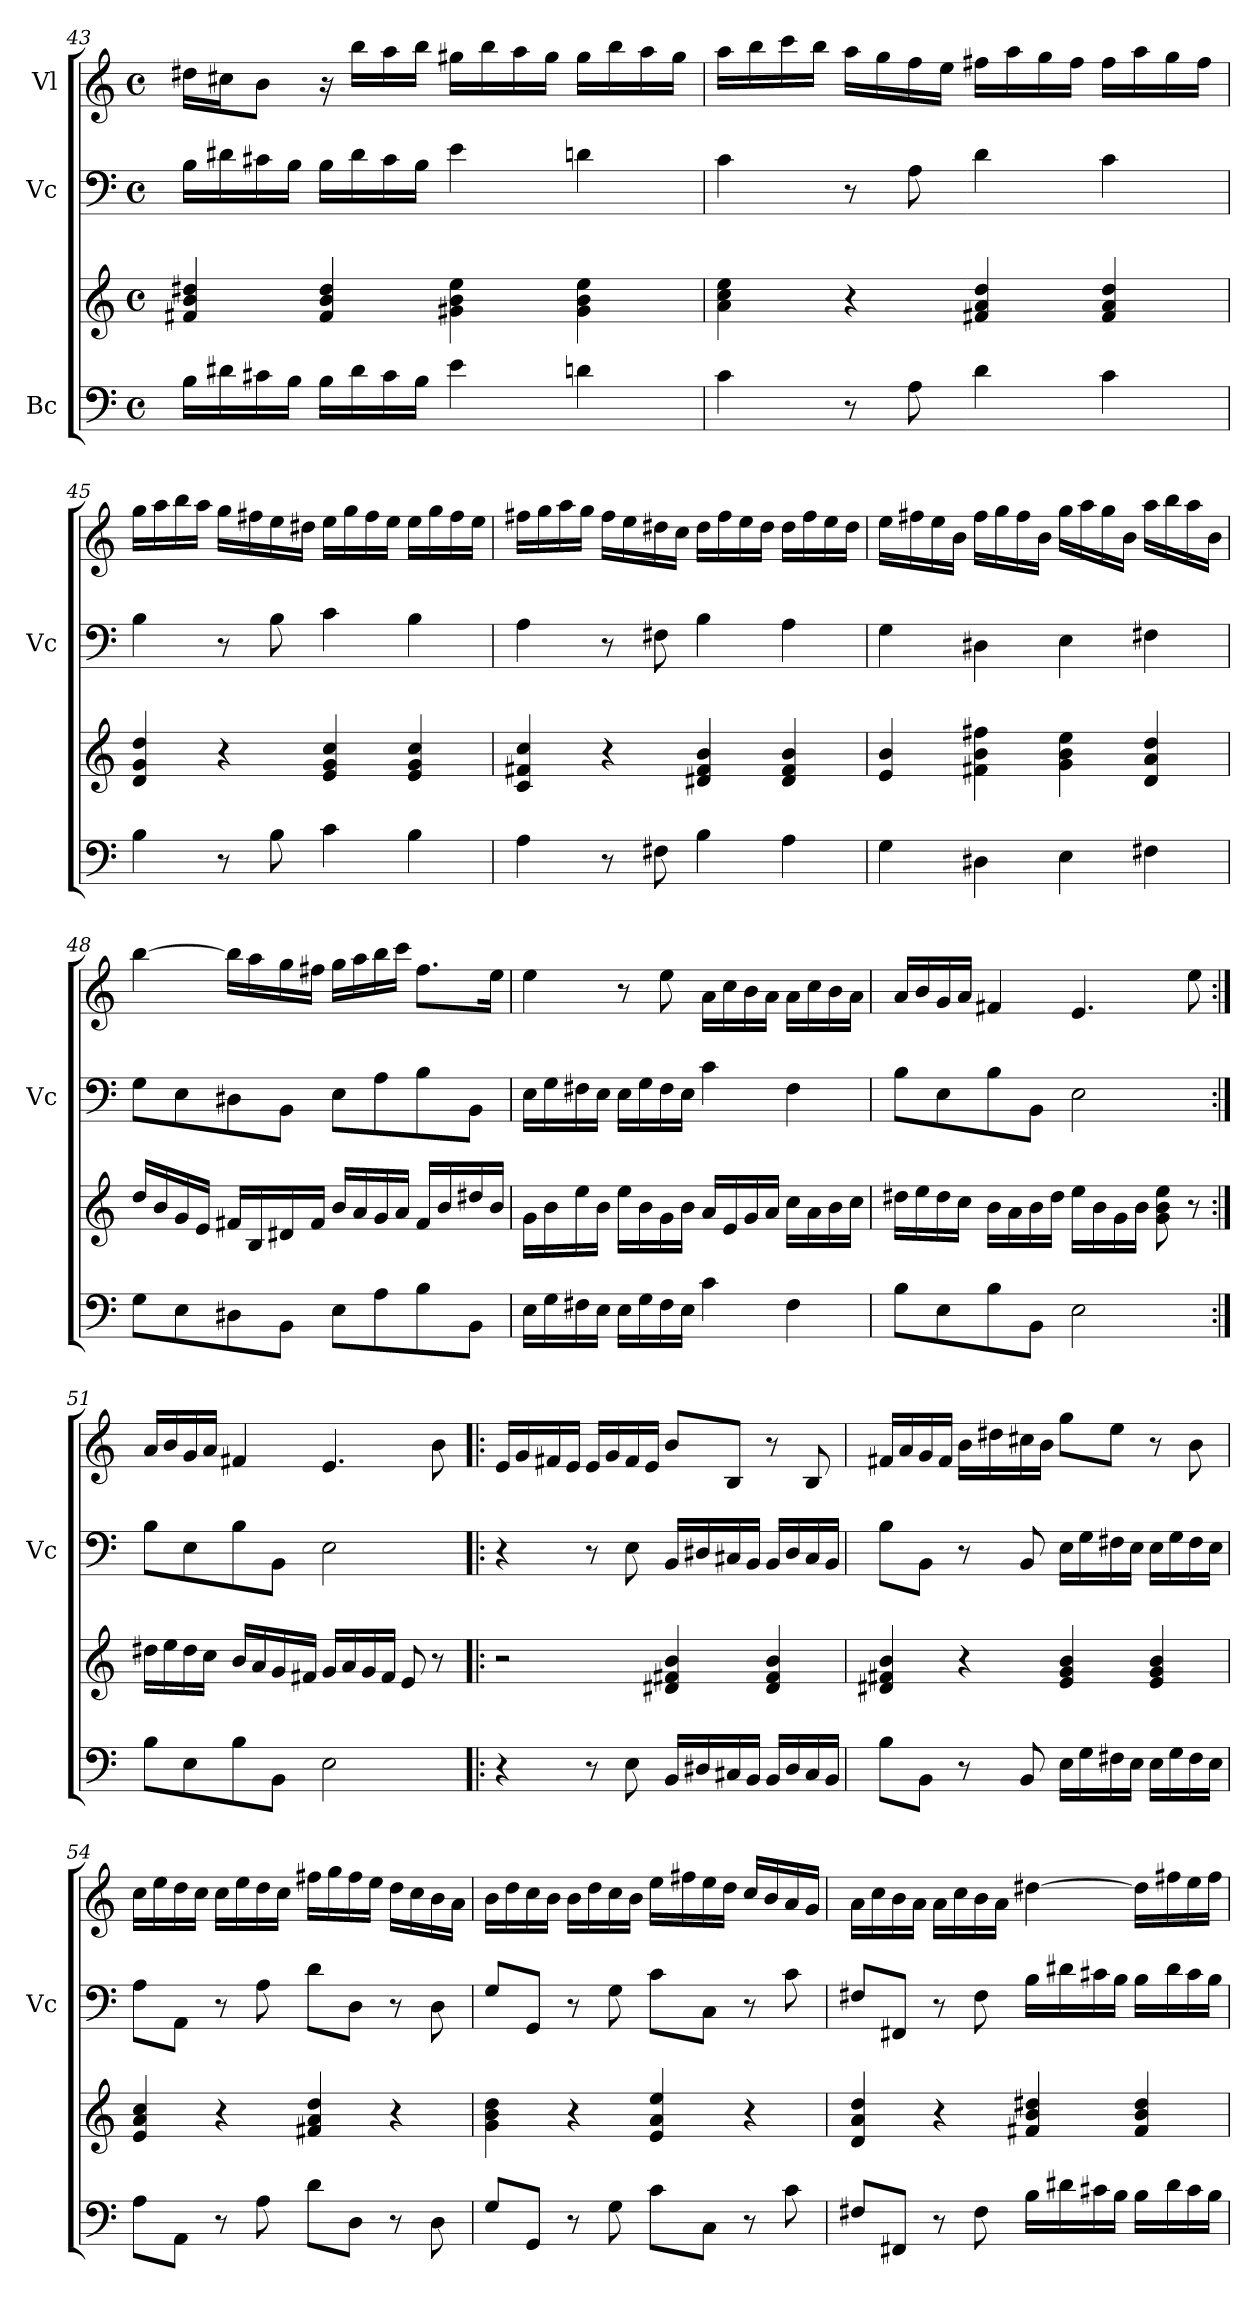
**kern	**kern	**kern	**kern
*part3	*part3	*part2	*part1
*staff4	*staff3	*staff2	*staff1
*I"Bc	*	*I"Vc	*I"Vl
*	*	*I'Vc	*
!!LO:PB:g=z
*clefF4	*clefG2	*clefF4	*clefG2
*k[]	*k[]	*k[]	*k[]
*M4/4	*M4/4	*M4/4	*M4/4
*met(c)	*met(c)	*met(c)	*met(c)
=43	=43	=43	=43
16B\LL	4f#X/ 4b/ 4dd#X/	16B\LL	16dd#X\LL
16d#X\	.	16d#X\	16cc#X\J
16c#X\	.	16c#X\	8b\J
16B\JJ	.	16B\JJ	.
16B\LL	4f#/ 4b/ 4dd#/	16B\LL	16r
16d#\	.	16d#\	16bb\LL
16c#\	.	16c#\	16aa\
16B\JJ	.	16B\JJ	16bb\JJ
4e\	4g#X\ 4b\ 4ee\	4e\	16gg#X\LL
.	.	.	16bb\
.	.	.	16aa\
.	.	.	16gg#\JJ
4dn\	4g#\ 4b\ 4ee\	4dn\	16gg#\LL
.	.	.	16bb\
.	.	.	16aa\
.	.	.	16gg#\JJ
=44	=44	=44	=44
4c\	4a\ 4cc\ 4ee\	4c\	16aa\LL
.	.	.	16bb\
.	.	.	16ccc\
.	.	.	16bb\JJ
8r	4r	8r	16aa\LL
.	.	.	16gg\
8A\	.	8A\	16ff\
.	.	.	16ee\JJ
4d\	4f#X/ 4a/ 4dd/	4d\	16ff#X\LL
.	.	.	16aa\
.	.	.	16gg\
.	.	.	16ff#\JJ
4c\	4f#/ 4a/ 4dd/	4c\	16ff#\LL
.	.	.	16aa\
.	.	.	16gg\
.	.	.	16ff#\JJ
=45	=45	=45	=45
4B\	4d/ 4g/ 4dd/	4B\	16gg\LL
.	.	.	16aa\
.	.	.	16bb\
.	.	.	16aa\JJ
8r	4r	8r	16gg\LL
.	.	.	16ff#X\
8B\	.	8B\	16ee\
.	.	.	16dd#X\JJ
4c\	4e/ 4g/ 4cc/	4c\	16ee\LL
.	.	.	16gg\
.	.	.	16ff#\
.	.	.	16ee\JJ
4B\	4e/ 4g/ 4cc/	4B\	16ee\LL
.	.	.	16gg\
.	.	.	16ff#\
.	.	.	16ee\JJ
!!LO:LB:g=z
=46	=46	=46	=46
4A\	4c/ 4f#X/ 4cc/	4A\	16ff#X\LL
.	.	.	16gg\
.	.	.	16aa\
.	.	.	16gg\JJ
8r	4r	8r	16ff#\LL
.	.	.	16ee\
8F#X\	.	8F#X\	16dd#X\
.	.	.	16cc\JJ
4B\	4d#X/ 4f#/ 4b/	4B\	16dd#\LL
.	.	.	16ff#\
.	.	.	16ee\
.	.	.	16dd#\JJ
4A\	4d#/ 4f#/ 4b/	4A\	16dd#\LL
.	.	.	16ff#\
.	.	.	16ee\
.	.	.	16dd#\JJ
=47	=47	=47	=47
4G\	4e/ 4b/	4G\	16ee\LL
.	.	.	16ff#X\
.	.	.	16ee\
.	.	.	16b\JJ
4D#X\	4f#X\ 4b\ 4ff#X\	4D#X\	16ff#\LL
.	.	.	16gg\
.	.	.	16ff#\
.	.	.	16b\JJ
4E\	4g\ 4b\ 4ee\	4E\	16gg\LL
.	.	.	16aa\
.	.	.	16gg\
.	.	.	16b\JJ
4F#X\	4d/ 4a/ 4dd/	4F#X\	16aa\LL
.	.	.	16bb\
.	.	.	16aa\
.	.	.	16b\JJ
=48	=48	=48	=48
8G\L	16dd/LL	8G\L	[4bb\
.	16b/	.	.
8E\	16g/	8E\	.
.	16e/JJ	.	.
8D#X\	16f#X/LL	8D#X\	16bb\LL]
.	16B/	.	16aa\
8BB\J	16d#X/	8BB\J	16gg\
.	16f#/JJ	.	16ff#X\JJ
8E\L	16b/LL	8E\L	16gg\LL
.	16a/	.	16aa\
8A\	16g/	8A\	16bb\
.	16a/JJ	.	16ccc\JJ
8B\	16f#/LL	8B\	8.ff#\L
.	16b/	.	.
8BB\J	16dd#X/	8BB\J	.
.	16b/JJ	.	16ee\Jk
!!LO:LB:g=z
=49	=49	=49	=49
16E\LL	16g\LL	16E\LL	4ee\
16G\	16b\	16G\	.
16F#X\	16ee\	16F#X\	.
16E\JJ	16b\JJ	16E\JJ	.
16E\LL	16ee\LL	16E\LL	8r
16G\	16b\	16G\	.
16F#\	16g\	16F#\	8ee\
16E\JJ	16b\JJ	16E\JJ	.
4c\	16a/LL	4c\	16a\LL
.	16e/	.	16cc\
.	16g/	.	16b\
.	16a/JJ	.	16a\JJ
4F#\	16cc\LL	4F#\	16a\LL
.	16a\	.	16cc\
.	16b\	.	16b\
.	16cc\JJ	.	16a\JJ
=50	=50	=50	=50
8B\L	16dd#X\LL	8B\L	16a/LL
.	16ee\	.	16b/
8E\	16dd#\	8E\	16g/
.	16cc\JJ	.	16a/JJ
8B\	16b\LL	8B\	4f#X/
.	16a\	.	.
8BB\J	16b\	8BB\J	.
.	16dd#\JJ	.	.
2E\	16ee\LL	2E\	4.e/
.	16b\	.	.
.	16g\	.	.
.	16b\JJ	.	.
.	8g\ 8b\ 8ee\	.	.
.	8r	.	8ee\
=51:|!	=51:|!	=51:|!	=51:|!
8B\L	16dd#X\LL	8B\L	16a/LL
.	16ee\	.	16b/
8E\	16dd#\	8E\	16g/
.	16cc\JJ	.	16a/JJ
8B\	16b/LL	8B\	4f#X/
.	16a/	.	.
8BB\J	16g/	8BB\J	.
.	16f#X/JJ	.	.
2E\	16g/LL	2E\	4.e/
.	16a/	.	.
.	16g/	.	.
.	16f#/JJ	.	.
.	8e/	.	.
.	8r	.	8b\
!!LO:PB:g=z
=52!|:	=52!|:	=52!|:	=52!|:
4r	2r	4r	16e/LL
.	.	.	16g/
.	.	.	16f#X/
.	.	.	16e/JJ
8r	.	8r	16e/LL
.	.	.	16g/
8E\	.	8E\	16f#/
.	.	.	16e/JJ
16BB/LL	4d#X/ 4f#X/ 4b/	16BB/LL	8b/L
16D#X/	.	16D#X/	.
16C#X/	.	16C#X/	8B/J
16BB/JJ	.	16BB/JJ	.
16BB/LL	4d#/ 4f#/ 4b/	16BB/LL	8r
16D#/	.	16D#/	.
16C#/	.	16C#/	8B/
16BB/JJ	.	16BB/JJ	.
=53	=53	=53	=53
8B\L	4d#X/ 4f#X/ 4b/	8B\L	16f#X/LL
.	.	.	16a/
8BB\J	.	8BB\J	16g/
.	.	.	16f#/JJ
8r	4r	8r	16b\LL
.	.	.	16dd#X\
8BB/	.	8BB/	16cc#X\
.	.	.	16b\JJ
16E\LL	4e/ 4g/ 4b/	16E\LL	8gg\L
16G\	.	16G\	.
16F#X\	.	16F#X\	8ee\J
16E\JJ	.	16E\JJ	.
16E\LL	4e/ 4g/ 4b/	16E\LL	8r
16G\	.	16G\	.
16F#\	.	16F#\	8b\
16E\JJ	.	16E\JJ	.
=54	=54	=54	=54
8A\L	4e/ 4a/ 4cc/	8A\L	16cc\LL
.	.	.	16ee\
8AA\J	.	8AA\J	16dd\
.	.	.	16cc\JJ
8r	4r	8r	16cc\LL
.	.	.	16ee\
8A\	.	8A\	16dd\
.	.	.	16cc\JJ
8d\L	4f#X/ 4a/ 4dd/	8d\L	16ff#X\LL
.	.	.	16gg\
8D\J	.	8D\J	16ff#\
.	.	.	16ee\JJ
8r	4r	8r	16dd\LL
.	.	.	16cc\
8D\	.	8D\	16b\
.	.	.	16a\JJ
!!LO:LB:g=z
=55	=55	=55	=55
8G/L	4g\ 4b\ 4dd\	8G/L	16b\LL
.	.	.	16dd\
8GG/J	.	8GG/J	16cc\
.	.	.	16b\JJ
8r	4r	8r	16b\LL
.	.	.	16dd\
8G\	.	8G\	16cc\
.	.	.	16b\JJ
8c\L	4e/ 4a/ 4ee/	8c\L	16ee\LL
.	.	.	16ff#X\
8C\J	.	8C\J	16ee\
.	.	.	16dd\JJ
8r	4r	8r	16cc/LL
.	.	.	16b/
8c\	.	8c\	16a/
.	.	.	16g/JJ
=56	=56	=56	=56
8F#X/L	4d/ 4a/ 4dd/	8F#X/L	16a\LL
.	.	.	16cc\
8FF#X/J	.	8FF#X/J	16b\
.	.	.	16a\JJ
8r	4r	8r	16a\LL
.	.	.	16cc\
8F#\	.	8F#\	16b\
.	.	.	16a\JJ
16B\LL	4f#X/ 4b/ 4dd#X/	16B\LL	[4dd#X\
16d#X\	.	16d#X\	.
16c#X\	.	16c#X\	.
16B\JJ	.	16B\JJ	.
16B\LL	4f#/ 4b/ 4dd#/	16B\LL	16dd#\LL]
16d#\	.	16d#\	16ff#X\
16c#\	.	16c#\	16ee\
16B\JJ	.	16B\JJ	16ff#\JJ
=	=	=	=
*-	*-	*-	*-
